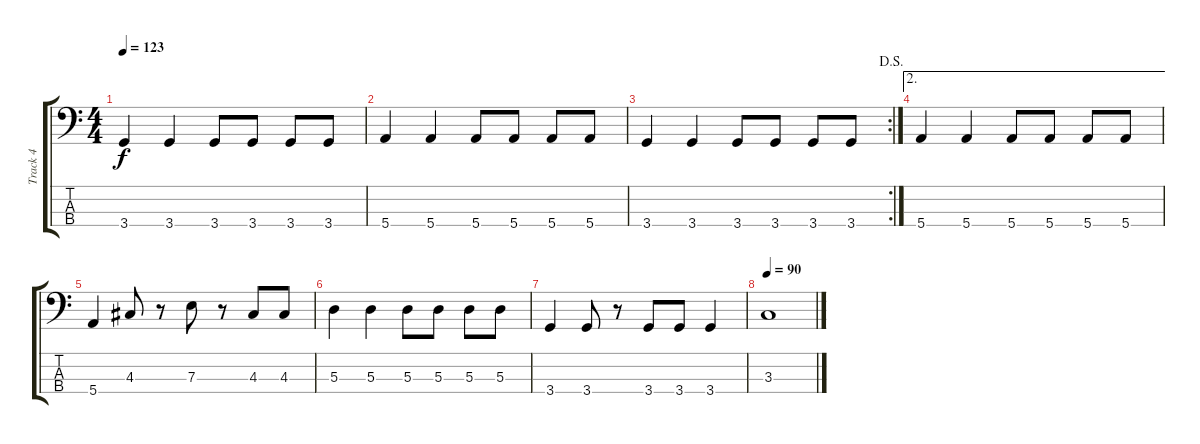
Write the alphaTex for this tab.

\track ("Track 4" "Track 4") {instrument electricbassfinger}
\staff {score tabs}
\tuning (G2 D2 A1 E1) {hide}
\ts (4 4)
\tempo 123
\clef f4
\ks c
3.4.4{dy f} 3.4.4 3.4.8 3.4.8 3.4.8 3.4.8 |
5.4.4 5.4.4 5.4.8 5.4.8 5.4.8 5.4.8 |
\rc 2
\jump dalsegno
3.4.4 3.4.4 3.4.8 3.4.8 3.4.8 3.4.8 |
\ae 2
5.4.4 5.4.4 5.4.8 5.4.8 5.4.8 5.4.8 |
5.4.4 4.3.8 r.8 7.3.8 r.8 4.3.8 4.3.8 |
5.3.4 5.3.4 5.3.8 5.3.8 5.3.8 5.3.8 |
3.4.4 3.4.8 r.8 3.4.8 3.4.8 3.4.4 |
\tempo 90
3.3.1
